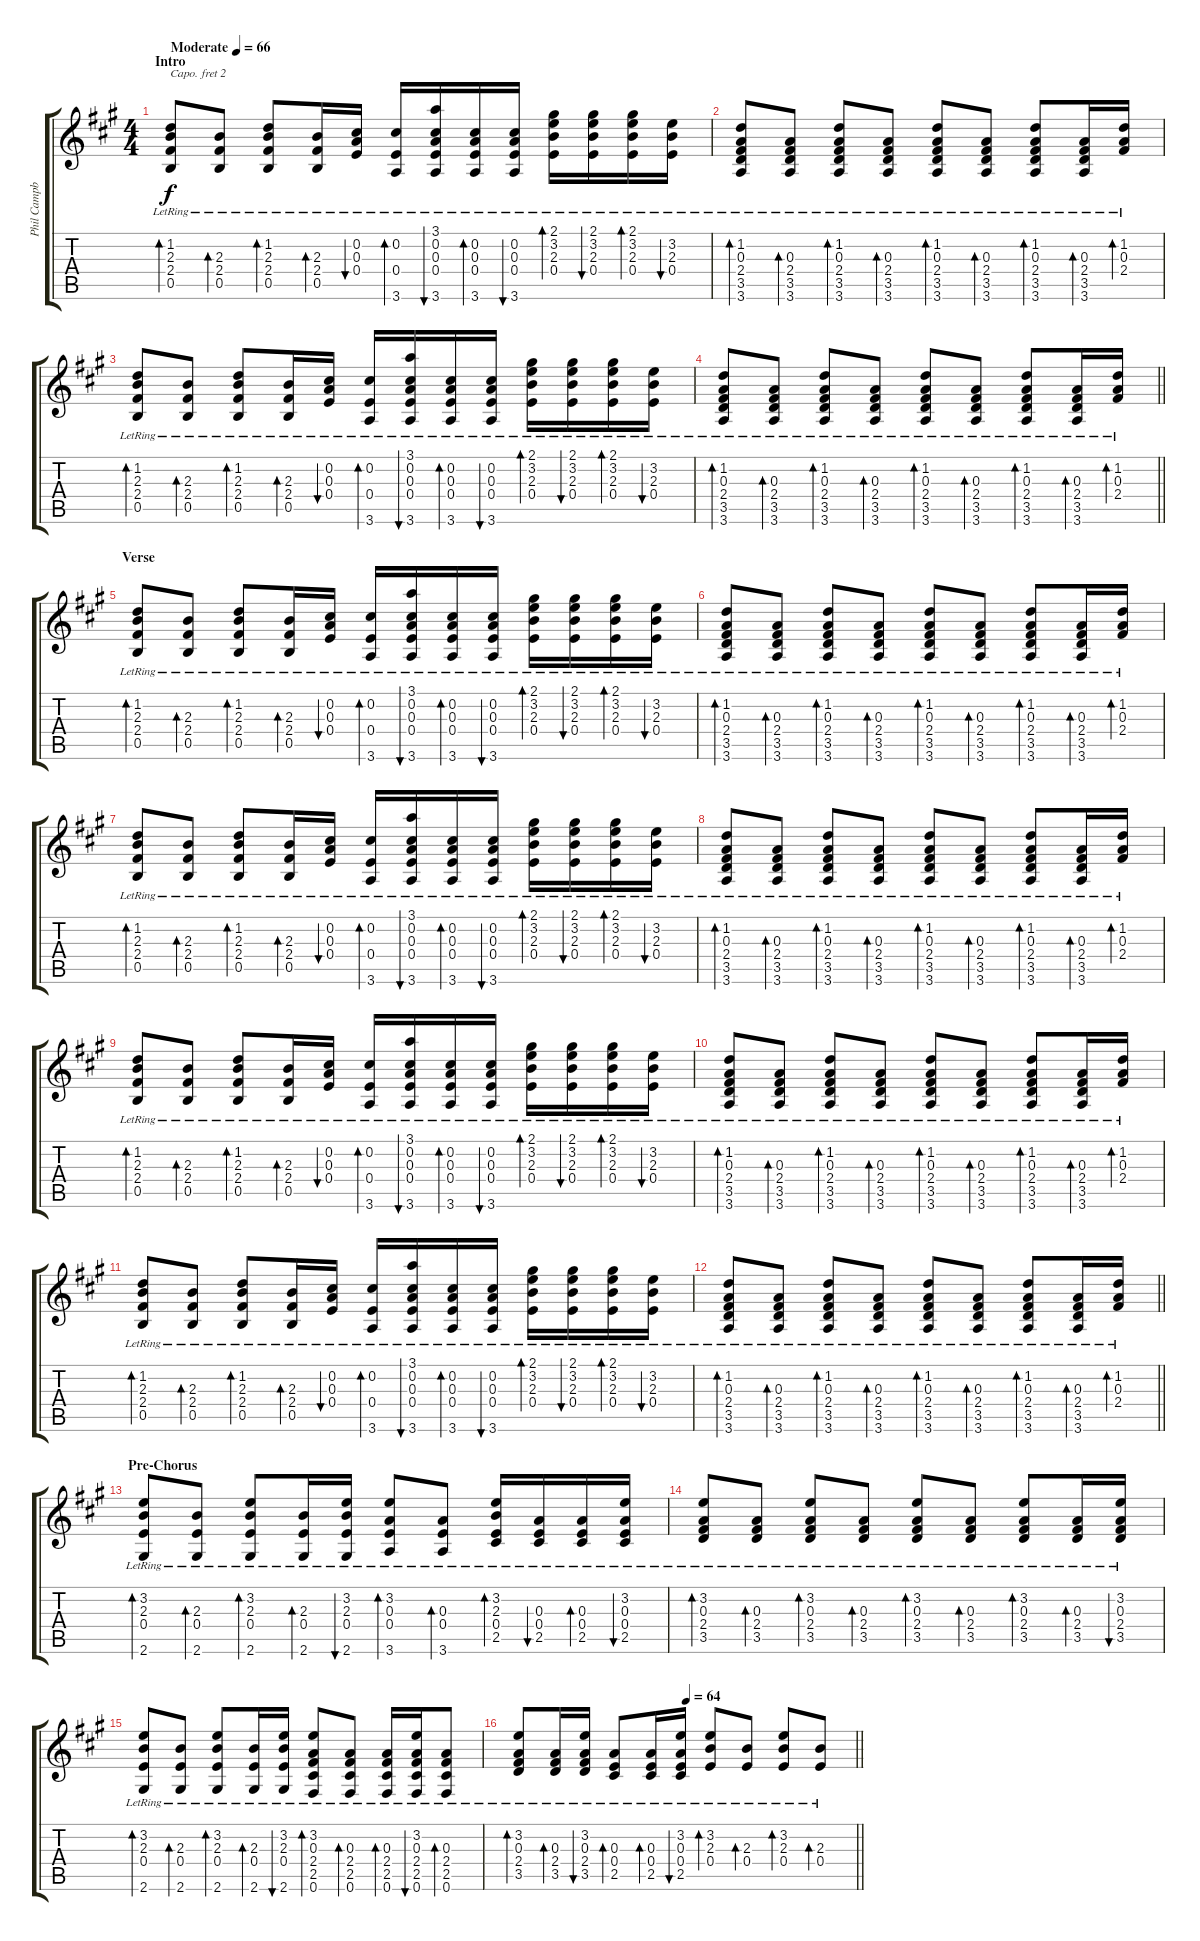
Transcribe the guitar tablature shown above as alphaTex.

\track ("Phil Campbell" "Phil Campb") {instrument acousticguitarsteel}
\staff {score tabs}
\capo 2
\tuning (E4 B3 G3 D3 A2 E2) {hide}
\ts (4 4)
\section ("" "Intro")
\tempo (66 "Moderate")
\clef g2
\ks f#minor
(1.2{lr} 2.3{lr} 2.4{lr} 0.5{lr}).8{bd 30 dy f instrument acousticguitarsteel} (2.3{lr} 2.4{lr} 0.5{lr}).8{bd 30} (1.2{lr} 2.3{lr} 2.4{lr} 0.5{lr}).8{bd 30} (2.3{lr} 2.4{lr} 0.5{lr}).16{bd 30} (0.2{lr} 0.3{lr} 0.4{lr}).16{bu 30} (0.2{lr} 0.4{lr} 3.6{lr}).16{bd 30} (3.1{lr} 0.2{lr} 0.3{lr} 0.4{lr} 3.6{lr}).16{bu 30} (0.2{lr} 0.3{lr} 0.4{lr} 3.6{lr}).16{bd 30} (0.2{lr} 0.3{lr} 0.4{lr} 3.6).16{bu 30} (2.1{lr} 3.2{lr} 2.3{lr} 0.4{lr}).16{bd 30} (2.1{lr} 3.2{lr} 2.3{lr} 0.4{lr}).16{bu 30} (2.1 3.2{lr} 2.3{lr} 0.4{lr}).16{bd 30} (3.2{lr} 2.3{lr} 0.4{lr}).16{bu 30} |
(1.2{lr} 0.3{lr} 2.4{lr} 3.5{lr} 3.6{lr}).8{bd 30} (0.3{lr} 2.4{lr} 3.5{lr} 3.6{lr}).8{bd 30} (1.2{lr} 0.3{lr} 2.4{lr} 3.5{lr} 3.6{lr}).8{bd 30} (0.3{lr} 2.4{lr} 3.5{lr} 3.6{lr}).8{bd 30} (1.2{lr} 0.3{lr} 2.4{lr} 3.5{lr} 3.6{lr}).8{bd 30} (0.3{lr} 2.4{lr} 3.5{lr} 3.6{lr}).8{bd 30} (1.2{lr} 0.3{lr} 2.4{lr} 3.5{lr} 3.6{lr}).8{bd 30} (0.3{lr} 2.4{lr} 3.5{lr} 3.6).16{bd 30} (1.2 0.3{lr} 2.4{lr}).16{bd 30} |
(1.2{lr} 2.3{lr} 2.4{lr} 0.5{lr}).8{bd 30} (2.3{lr} 2.4{lr} 0.5{lr}).8{bd 30} (1.2{lr} 2.3{lr} 2.4{lr} 0.5{lr}).8{bd 30} (2.3{lr} 2.4{lr} 0.5{lr}).16{bd 30} (0.2{lr} 0.3{lr} 0.4{lr}).16{bu 30} (0.2{lr} 0.4{lr} 3.6{lr}).16{bd 30} (3.1{lr} 0.2{lr} 0.3{lr} 0.4{lr} 3.6{lr}).16{bu 30} (0.2{lr} 0.3{lr} 0.4{lr} 3.6{lr}).16{bd 30} (0.2{lr} 0.3{lr} 0.4{lr} 3.6).16{bu 30} (2.1{lr} 3.2{lr} 2.3{lr} 0.4{lr}).16{bd 30} (2.1{lr} 3.2{lr} 2.3{lr} 0.4{lr}).16{bu 30} (2.1 3.2{lr} 2.3{lr} 0.4{lr}).16{bd 30} (3.2{lr} 2.3{lr} 0.4{lr}).16{bu 30} |
\barLineRight lightlight
(1.2{lr} 0.3{lr} 2.4{lr} 3.5{lr} 3.6{lr}).8{bd 30} (0.3{lr} 2.4{lr} 3.5{lr} 3.6{lr}).8{bd 30} (1.2{lr} 0.3{lr} 2.4{lr} 3.5{lr} 3.6{lr}).8{bd 30} (0.3{lr} 2.4{lr} 3.5{lr} 3.6{lr}).8{bd 30} (1.2{lr} 0.3{lr} 2.4{lr} 3.5{lr} 3.6{lr}).8{bd 30} (0.3{lr} 2.4{lr} 3.5{lr} 3.6{lr}).8{bd 30} (1.2{lr} 0.3{lr} 2.4{lr} 3.5{lr} 3.6{lr}).8{bd 30} (0.3{lr} 2.4{lr} 3.5{lr} 3.6).16{bd 30} (1.2 0.3{lr} 2.4{lr}).16{bd 30} |
\section ("" "Verse")
(1.2{lr} 2.3{lr} 2.4{lr} 0.5{lr}).8{bd 30} (2.3{lr} 2.4{lr} 0.5{lr}).8{bd 30} (1.2{lr} 2.3{lr} 2.4{lr} 0.5{lr}).8{bd 30} (2.3{lr} 2.4{lr} 0.5{lr}).16{bd 30} (0.2{lr} 0.3{lr} 0.4{lr}).16{bu 30} (0.2{lr} 0.4{lr} 3.6{lr}).16{bd 30} (3.1{lr} 0.2{lr} 0.3{lr} 0.4{lr} 3.6{lr}).16{bu 30} (0.2{lr} 0.3{lr} 0.4{lr} 3.6{lr}).16{bd 30} (0.2{lr} 0.3{lr} 0.4{lr} 3.6).16{bu 30} (2.1{lr} 3.2{lr} 2.3{lr} 0.4{lr}).16{bd 30} (2.1{lr} 3.2{lr} 2.3{lr} 0.4{lr}).16{bu 30} (2.1 3.2{lr} 2.3{lr} 0.4{lr}).16{bd 30} (3.2{lr} 2.3{lr} 0.4{lr}).16{bu 30} |
(1.2{lr} 0.3{lr} 2.4{lr} 3.5{lr} 3.6{lr}).8{bd 30} (0.3{lr} 2.4{lr} 3.5{lr} 3.6{lr}).8{bd 30} (1.2{lr} 0.3{lr} 2.4{lr} 3.5{lr} 3.6{lr}).8{bd 30} (0.3{lr} 2.4{lr} 3.5{lr} 3.6{lr}).8{bd 30} (1.2{lr} 0.3{lr} 2.4{lr} 3.5{lr} 3.6{lr}).8{bd 30} (0.3{lr} 2.4{lr} 3.5{lr} 3.6{lr}).8{bd 30} (1.2{lr} 0.3{lr} 2.4{lr} 3.5{lr} 3.6{lr}).8{bd 30} (0.3{lr} 2.4{lr} 3.5{lr} 3.6).16{bd 30} (1.2 0.3{lr} 2.4{lr}).16{bd 30} |
(1.2{lr} 2.3{lr} 2.4{lr} 0.5{lr}).8{bd 30} (2.3{lr} 2.4{lr} 0.5{lr}).8{bd 30} (1.2{lr} 2.3{lr} 2.4{lr} 0.5{lr}).8{bd 30} (2.3{lr} 2.4{lr} 0.5{lr}).16{bd 30} (0.2{lr} 0.3{lr} 0.4{lr}).16{bu 30} (0.2{lr} 0.4{lr} 3.6{lr}).16{bd 30} (3.1{lr} 0.2{lr} 0.3{lr} 0.4{lr} 3.6{lr}).16{bu 30} (0.2{lr} 0.3{lr} 0.4{lr} 3.6{lr}).16{bd 30} (0.2{lr} 0.3{lr} 0.4{lr} 3.6).16{bu 30} (2.1{lr} 3.2{lr} 2.3{lr} 0.4{lr}).16{bd 30} (2.1{lr} 3.2{lr} 2.3{lr} 0.4{lr}).16{bu 30} (2.1 3.2{lr} 2.3{lr} 0.4{lr}).16{bd 30} (3.2{lr} 2.3{lr} 0.4{lr}).16{bu 30} |
(1.2{lr} 0.3{lr} 2.4{lr} 3.5{lr} 3.6{lr}).8{bd 30} (0.3{lr} 2.4{lr} 3.5{lr} 3.6{lr}).8{bd 30} (1.2{lr} 0.3{lr} 2.4{lr} 3.5{lr} 3.6{lr}).8{bd 30} (0.3{lr} 2.4{lr} 3.5{lr} 3.6{lr}).8{bd 30} (1.2{lr} 0.3{lr} 2.4{lr} 3.5{lr} 3.6{lr}).8{bd 30} (0.3{lr} 2.4{lr} 3.5{lr} 3.6{lr}).8{bd 30} (1.2{lr} 0.3{lr} 2.4{lr} 3.5{lr} 3.6{lr}).8{bd 30} (0.3{lr} 2.4{lr} 3.5{lr} 3.6).16{bd 30} (1.2 0.3{lr} 2.4{lr}).16{bd 30} |
(1.2{lr} 2.3{lr} 2.4{lr} 0.5{lr}).8{bd 30} (2.3{lr} 2.4{lr} 0.5{lr}).8{bd 30} (1.2{lr} 2.3{lr} 2.4{lr} 0.5{lr}).8{bd 30} (2.3{lr} 2.4{lr} 0.5{lr}).16{bd 30} (0.2{lr} 0.3{lr} 0.4{lr}).16{bu 30} (0.2{lr} 0.4{lr} 3.6{lr}).16{bd 30} (3.1{lr} 0.2{lr} 0.3{lr} 0.4{lr} 3.6{lr}).16{bu 30} (0.2{lr} 0.3{lr} 0.4{lr} 3.6{lr}).16{bd 30} (0.2{lr} 0.3{lr} 0.4{lr} 3.6).16{bu 30} (2.1{lr} 3.2{lr} 2.3{lr} 0.4{lr}).16{bd 30} (2.1{lr} 3.2{lr} 2.3{lr} 0.4{lr}).16{bu 30} (2.1 3.2{lr} 2.3{lr} 0.4{lr}).16{bd 30} (3.2{lr} 2.3{lr} 0.4{lr}).16{bu 30} |
(1.2{lr} 0.3{lr} 2.4{lr} 3.5{lr} 3.6{lr}).8{bd 30} (0.3{lr} 2.4{lr} 3.5{lr} 3.6{lr}).8{bd 30} (1.2{lr} 0.3{lr} 2.4{lr} 3.5{lr} 3.6{lr}).8{bd 30} (0.3{lr} 2.4{lr} 3.5{lr} 3.6{lr}).8{bd 30} (1.2{lr} 0.3{lr} 2.4{lr} 3.5{lr} 3.6{lr}).8{bd 30} (0.3{lr} 2.4{lr} 3.5{lr} 3.6{lr}).8{bd 30} (1.2{lr} 0.3{lr} 2.4{lr} 3.5{lr} 3.6{lr}).8{bd 30} (0.3{lr} 2.4{lr} 3.5{lr} 3.6).16{bd 30} (1.2 0.3{lr} 2.4{lr}).16{bd 30} |
(1.2{lr} 2.3{lr} 2.4{lr} 0.5{lr}).8{bd 30} (2.3{lr} 2.4{lr} 0.5{lr}).8{bd 30} (1.2{lr} 2.3{lr} 2.4{lr} 0.5{lr}).8{bd 30} (2.3{lr} 2.4{lr} 0.5{lr}).16{bd 30} (0.2{lr} 0.3{lr} 0.4{lr}).16{bu 30} (0.2{lr} 0.4{lr} 3.6{lr}).16{bd 30} (3.1{lr} 0.2{lr} 0.3{lr} 0.4{lr} 3.6{lr}).16{bu 30} (0.2{lr} 0.3{lr} 0.4{lr} 3.6{lr}).16{bd 30} (0.2{lr} 0.3{lr} 0.4{lr} 3.6).16{bu 30} (2.1{lr} 3.2{lr} 2.3{lr} 0.4{lr}).16{bd 30} (2.1{lr} 3.2{lr} 2.3{lr} 0.4{lr}).16{bu 30} (2.1 3.2{lr} 2.3{lr} 0.4{lr}).16{bd 30} (3.2{lr} 2.3{lr} 0.4{lr}).16{bu 30} |
\barLineRight lightlight
(1.2{lr} 0.3{lr} 2.4{lr} 3.5{lr} 3.6{lr}).8{bd 30} (0.3{lr} 2.4{lr} 3.5{lr} 3.6{lr}).8{bd 30} (1.2{lr} 0.3{lr} 2.4{lr} 3.5{lr} 3.6{lr}).8{bd 30} (0.3{lr} 2.4{lr} 3.5{lr} 3.6{lr}).8{bd 30} (1.2{lr} 0.3{lr} 2.4{lr} 3.5{lr} 3.6{lr}).8{bd 30} (0.3{lr} 2.4{lr} 3.5{lr} 3.6{lr}).8{bd 30} (1.2{lr} 0.3{lr} 2.4{lr} 3.5{lr} 3.6{lr}).8{bd 30} (0.3{lr} 2.4{lr} 3.5{lr} 3.6).16{bd 30} (1.2 0.3{lr} 2.4{lr}).16{bd 30} |
\section ("" "Pre-Chorus")
(3.2{lr} 2.3{lr} 0.4{lr} 2.6{lr}).8{bd 30} (2.3{lr} 0.4{lr} 2.6{lr}).8{bd 30} (3.2{lr} 2.3{lr} 0.4{lr} 2.6{lr}).8{bd 30} (2.3{lr} 0.4{lr} 2.6{lr}).16{bd 30} (3.2{lr} 2.3{lr} 0.4{lr} 2.6{lr}).16{bu 30} (3.2{lr} 0.3{lr} 0.4{lr} 3.6{lr}).8{bd 30} (0.3{lr} 0.4{lr} 3.6{lr}).8{bd 30} (3.2{lr} 2.3{lr} 0.4{lr} 2.5).16{bd 30} (0.3{lr} 0.4{lr} 2.5).16{bu 30} (0.3{lr} 0.4{lr} 2.5).16{bd 30} (3.2{lr} 0.3{lr} 0.4{lr} 2.5).16{bu 30} |
(3.2{lr} 0.3{lr} 2.4{lr} 3.5{lr}).8{bd 30} (0.3{lr} 2.4{lr} 3.5{lr}).8{bd 30} (3.2{lr} 0.3{lr} 2.4{lr} 3.5{lr}).8{bd 30} (0.3{lr} 2.4{lr} 3.5{lr}).8{bd 30} (3.2{lr} 0.3{lr} 2.4{lr} 3.5{lr}).8{bd 30} (0.3{lr} 2.4{lr} 3.5{lr}).8{bd 30} (3.2{lr} 0.3{lr} 2.4{lr} 3.5{lr}).8{bd 30} (0.3{lr} 2.4{lr} 3.5{lr}).16{bd 30} (3.2{lr} 0.3{lr} 2.4{lr} 3.5).16{bu 30} |
(3.2{lr} 2.3{lr} 0.4{lr} 2.6{lr}).8{bd 30} (2.3{lr} 0.4{lr} 2.6{lr}).8{bd 30} (3.2{lr} 2.3{lr} 0.4{lr} 2.6{lr}).8{bd 30} (2.3{lr} 0.4{lr} 2.6{lr}).16{bd 30} (3.2{lr} 2.3{lr} 0.4{lr} 2.6{lr}).16{bu 30} (3.2{lr} 0.3{lr} 2.4{lr} 2.5{lr} 0.6{lr}).8{bd 30} (0.3{lr} 2.4{lr} 2.5{lr} 0.6{lr}).8{bd 30} (0.3{lr} 2.4{lr} 2.5{lr} 0.6{lr}).16{bd 30} (3.2 0.3{lr} 2.4{lr} 2.5{lr} 0.6{lr}).16{bu 30} (0.3{lr} 2.4{lr} 2.5{lr} 0.6{lr}).8{bd 30} |
\tempo (64 0.5)
\barLineRight lightlight
(3.2{lr} 0.3{lr} 2.4{lr} 3.5{lr}).8{bd 30} (0.3{lr} 2.4{lr} 3.5{lr}).16{bd 30} (3.2{lr} 0.3{lr} 2.4{lr} 3.5).16{bu 30} (0.3{lr} 0.4{lr} 2.5{lr}).8{bd 30} (0.3{lr} 0.4{lr} 2.5).16{bd 30} (3.2{lr} 0.3{lr} 0.4{lr} 2.5).16{bu 30} (3.2{lr} 2.3{lr} 0.4{lr}).8{bd 30} (2.3{lr} 0.4{lr}).8{bd 30} (3.2{lr} 2.3{lr} 0.4{lr}).8{bd 30} (2.3{lr} 0.4{lr}).8{bd 30}
